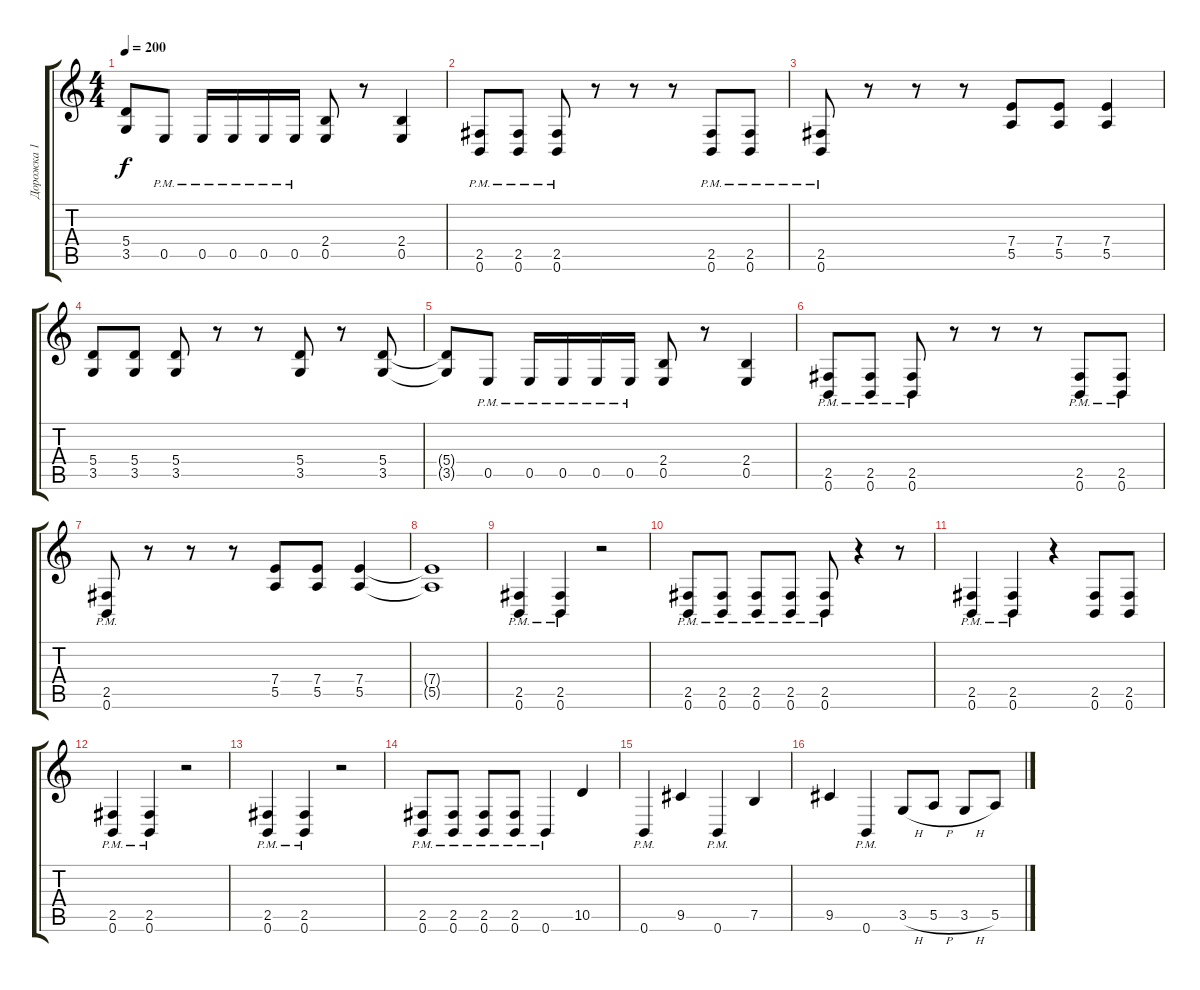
\track ("Дорожка 1" "Дорожка 1") {instrument distortionguitar}
\staff {score tabs}
\tuning (B3 Gb3 D3 A2 E2 B1) {hide}
\ts (4 4)
\tempo 200
\clef g2
\ks c
(5.4{t} 3.5{t}).8{dy f} 0.5{pm}.8 0.5{pm}.16 0.5{pm}.16 0.5{pm}.16 0.5{pm}.16 (2.4 0.5).8 r.8 (2.4 0.5).4 |
(2.5{pm} 0.6{pm}).8 (2.5{pm} 0.6{pm}).8 (2.5{pm} 0.6{pm}).8 r.8 r.8 r.8 (2.5{pm} 0.6{pm}).8 (2.5{pm} 0.6{pm}).8 |
(2.5{pm} 0.6{pm}).8 r.8 r.8 r.8 (7.4 5.5).8 (7.4 5.5).8 (7.4 5.5).4 |
(5.4 3.5).8 (5.4 3.5).8 (5.4 3.5).8 r.8 r.8 (5.4 3.5).8 r.8 (5.4 3.5).8 |
(5.4{t} 3.5{t}).8 0.5{pm}.8 0.5{pm}.16 0.5{pm}.16 0.5{pm}.16 0.5{pm}.16 (2.4 0.5).8 r.8 (2.4 0.5).4 |
(2.5{pm} 0.6{pm}).8 (2.5{pm} 0.6{pm}).8 (2.5{pm} 0.6{pm}).8 r.8 r.8 r.8 (2.5{pm} 0.6{pm}).8 (2.5{pm} 0.6{pm}).8 |
(2.5{pm} 0.6{pm}).8 r.8 r.8 r.8 (7.4 5.5).8 (7.4 5.5).8 (7.4 5.5).4 |
(7.4{t} 5.5{t}).1 |
(2.5{pm} 0.6{pm}).4 (2.5{pm} 0.6{pm}).4 r.2 |
(2.5{pm} 0.6{pm}).8 (2.5{pm} 0.6{pm}).8 (2.5{pm} 0.6{pm}).8 (2.5{pm} 0.6{pm}).8 (2.5{pm} 0.6{pm}).8 r.4 r.8 |
(2.5{pm} 0.6{pm}).4 (2.5{pm} 0.6{pm}).4 r.4 (2.5 0.6).8 (2.5 0.6).8 |
(2.5{pm} 0.6{pm}).4 (2.5{pm} 0.6{pm}).4 r.2 |
(2.5{pm} 0.6{pm}).4 (2.5{pm} 0.6{pm}).4 r.2 |
(2.5{pm} 0.6{pm}).8 (2.5{pm} 0.6{pm}).8 (2.5{pm} 0.6{pm}).8 (2.5{pm} 0.6{pm}).8 0.6{pm}.4 10.5.4 |
0.6{pm}.4 9.5.4 0.6{pm}.4 7.5.4 |
9.5.4 0.6{pm}.4 3.5{h}.8 5.5{h}.8 3.5{h}.8 5.5.8
